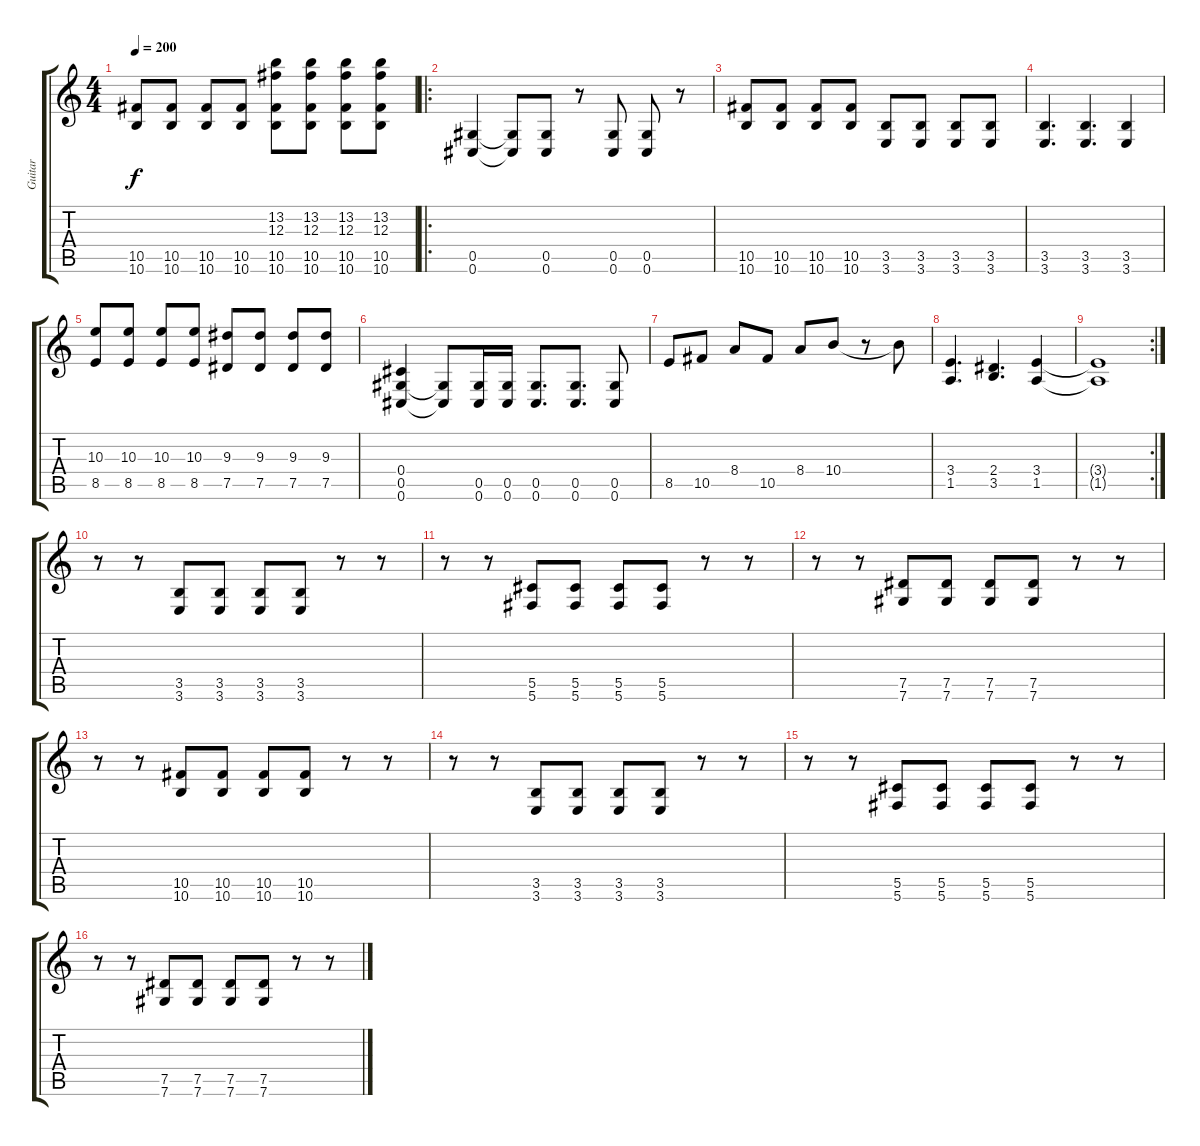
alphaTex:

\track ("Guitar" "Guitar") {instrument overdrivenguitar}
\staff {score tabs}
\tuning (Eb4 Bb3 Gb3 Db3 Ab2 Db2) {hide}
\ts (4 4)
\tempo 200
\clef g2
\ks c
(10.5 10.6).8{dy f} (10.5 10.6).8 (10.5 10.6).8 (10.5 10.6).8 (13.2 12.3 10.5 10.6).8 (13.2 12.3 10.5 10.6).8 (13.2 12.3 10.5 10.6).8 (13.2 12.3 10.5 10.6).8 |
\ro
(0.5 0.6).4 (0.5{t} 0.6{t}).8 (0.5 0.6).8 r.8 (0.5 0.6).8 (0.5 0.6).8 r.8 |
(10.5 10.6).8 (10.5 10.6).8 (10.5 10.6).8 (10.5 10.6).8 (3.5 3.6).8 (3.5 3.6).8 (3.5 3.6).8 (3.5 3.6).8 |
(3.5 3.6).4{d} (3.5 3.6).4{d} (3.5 3.6).4 |
(10.3 8.5).8 (10.3 8.5).8 (10.3 8.5).8 (10.3 8.5).8 (9.3 7.5).8 (9.3 7.5).8 (9.3 7.5).8 (9.3 7.5).8 |
(0.4 0.5 0.6).4 (0.5{t} 0.6{t}).8 (0.5 0.6).16 (0.5 0.6).16 (0.5 0.6).8{d} (0.5 0.6).8{d} (0.5 0.6).8 |
8.5.8 10.5.8 8.4.8 10.5.8 8.4.8 10.4.8 r.8 10.4{t}.8 |
(3.4 1.5).4{d} (2.4 3.5).4{d} (3.4 1.5).4 |
\rc 2
(3.4{t} 1.5{t}).1 |
r.8 r.8 (3.5 3.6).8 (3.5 3.6).8 (3.5 3.6).8 (3.5 3.6).8 r.8 r.8 |
r.8 r.8 (5.5 5.6).8 (5.5 5.6).8 (5.5 5.6).8 (5.5 5.6).8 r.8 r.8 |
r.8 r.8 (7.5 7.6).8 (7.5 7.6).8 (7.5 7.6).8 (7.5 7.6).8 r.8 r.8 |
r.8 r.8 (10.5 10.6).8 (10.5 10.6).8 (10.5 10.6).8 (10.5 10.6).8 r.8 r.8 |
r.8 r.8 (3.5 3.6).8 (3.5 3.6).8 (3.5 3.6).8 (3.5 3.6).8 r.8 r.8 |
r.8 r.8 (5.5 5.6).8 (5.5 5.6).8 (5.5 5.6).8 (5.5 5.6).8 r.8 r.8 |
r.8 r.8 (7.5 7.6).8 (7.5 7.6).8 (7.5 7.6).8 (7.5 7.6).8 r.8 r.8
